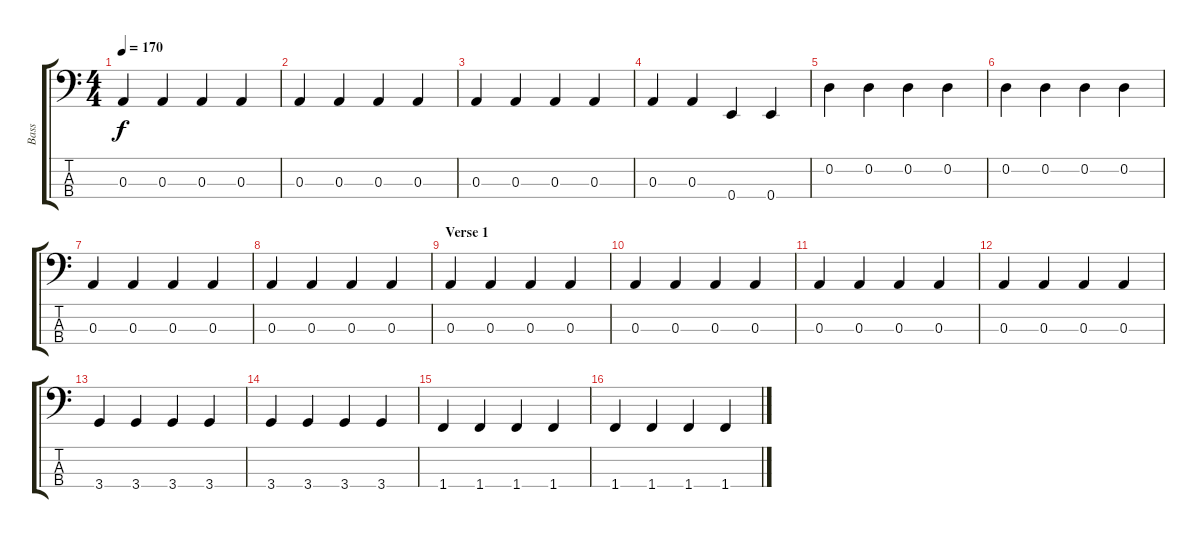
\track ("Bass" "Bass") {instrument electricbassfinger}
\staff {score tabs}
\tuning (G2 D2 A1 E1) {hide}
\ts (4 4)
\tempo 170
\clef f4
\ks c
0.3.4{dy f} 0.3.4 0.3.4 0.3.4 |
0.3.4 0.3.4 0.3.4 0.3.4 |
0.3.4 0.3.4 0.3.4 0.3.4 |
0.3.4 0.3.4 0.4.4 0.4.4 |
0.2.4 0.2.4 0.2.4 0.2.4 |
0.2.4 0.2.4 0.2.4 0.2.4 |
0.3.4 0.3.4 0.3.4 0.3.4 |
0.3.4 0.3.4 0.3.4 0.3.4 |
\section ("" "Verse 1")
0.3.4 0.3.4 0.3.4 0.3.4 |
0.3.4 0.3.4 0.3.4 0.3.4 |
0.3.4 0.3.4 0.3.4 0.3.4 |
0.3.4 0.3.4 0.3.4 0.3.4 |
3.4.4 3.4.4 3.4.4 3.4.4 |
3.4.4 3.4.4 3.4.4 3.4.4 |
1.4.4 1.4.4 1.4.4 1.4.4 |
1.4.4 1.4.4 1.4.4 1.4.4
